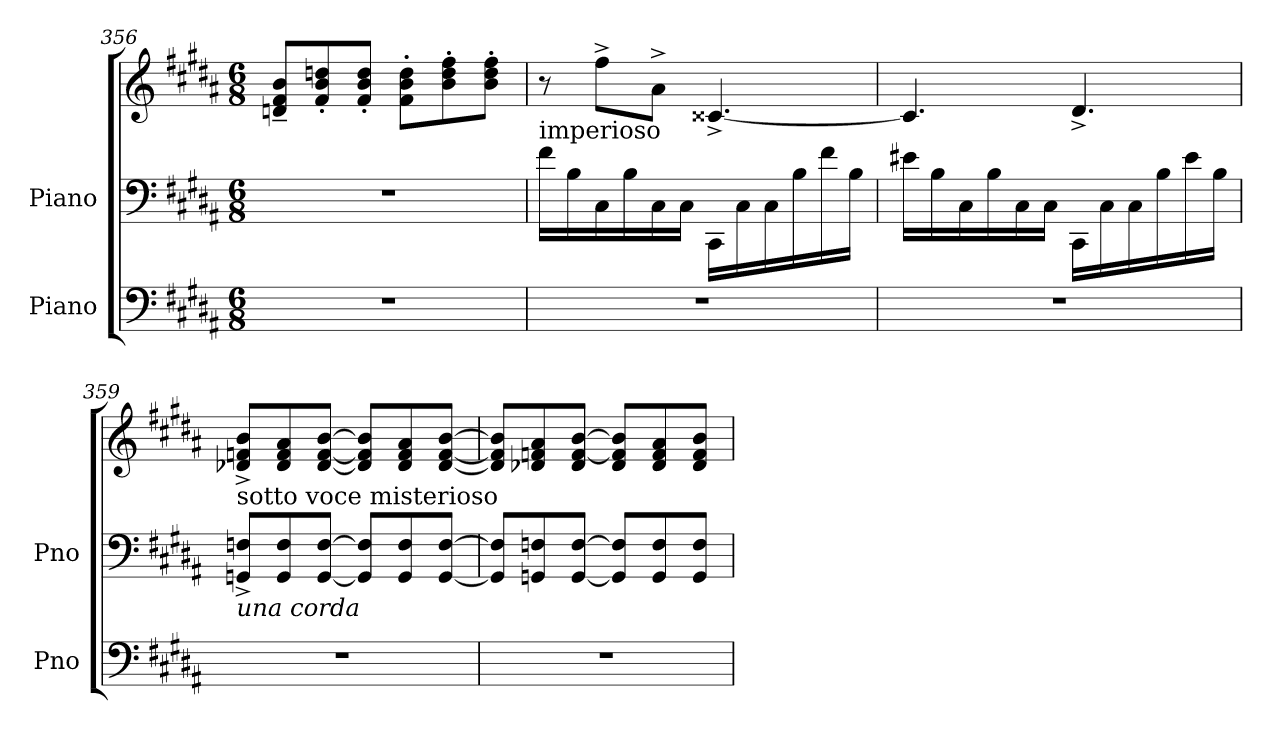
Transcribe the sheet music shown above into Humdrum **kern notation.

**kern	**kern	**kern
*part2	*part1	*part1
*staff3	*staff2	*staff1
*I"Piano	*I"Piano	*
*I'Pno	*I'Pno	*
*clefF4	*clefF4	*clefG2
*k[f#c#g#d#a#]	*k[f#c#g#d#a#]	*k[f#c#g#d#a#]
*M6/8	*M6/8	*M6/8
=356	=356	=356
2.r	2.r	8dn/~ 8f#/~ 8b/~L
.	.	8f#/' 8b/' 8ddn/'
.	.	8f#/' 8b/' 8dd/'J
.	.	8f#\' 8b\' 8dd\'L
.	.	8b\' 8dd\' 8ff#\'
.	.	8b\' 8dd\' 8ff#\'J
=357	=357	=357
!	!	!LO:TX:b:t=imperioso
2.r	16f#\LL	8r
.	16B\	.
.	16C#\	8ff#^\L
.	16B\	.
.	16C#\	8a#^\J
.	16C#\JJ	.
.	16CC#i\LL	[4.c##X^/
.	16C#\	.
.	16C#\	.
.	16B\	.
.	16f#\	.
.	16B\JJ	.
=358	=358	=358
2.r	16e#X\LL	4.c##/]
.	16B\	.
.	16C#\	.
.	16B\	.
.	16C#\	.
.	16C#\JJ	.
.	16CC#\LL	4.d#^/
.	16C#\	.
.	16C#\	.
.	16B\	.
.	16e#\	.
.	16B\JJ	.
!!LO:PB:g=z
=359	=359	=359
!	!	!LO:TX:b:t=sotto voce misterioso
!	!LO:TX:b:i:t=una corda	!
2.r	8GGn/^ 8Fn/^L	8d-X/^ 8fn/^ 8b/^L
.	8GG/ 8F/	8d-/ 8f/ 8a#/
.	[8GG/ [8F/J	[8d-/ [8f/ [8b/J
.	8GG/] 8F/]L	8d-/] 8f/] 8b/]L
.	8GG/ 8F/	8d-/ 8f/ 8a#/
.	[8GG/ [8F/J	[8d-/ [8f/ [8b/J
=360	=360	=360
2.r	8GG/] 8F/]L	8d-/] 8f/] 8b/]L
.	8GGn/ 8Fn/	8d-X/ 8fn/ 8a#/
.	[8GG/ [8F/J	8d-/ [8f/ [8b/J
.	8GG/] 8F/]L	8d-/ 8f/] 8b/]L
.	8GG/ 8F/	8d-/ 8f/ 8a#/
.	8GG/ 8F/J	8d-/ 8f/ 8b/J
=	=	=
*-	*-	*-
